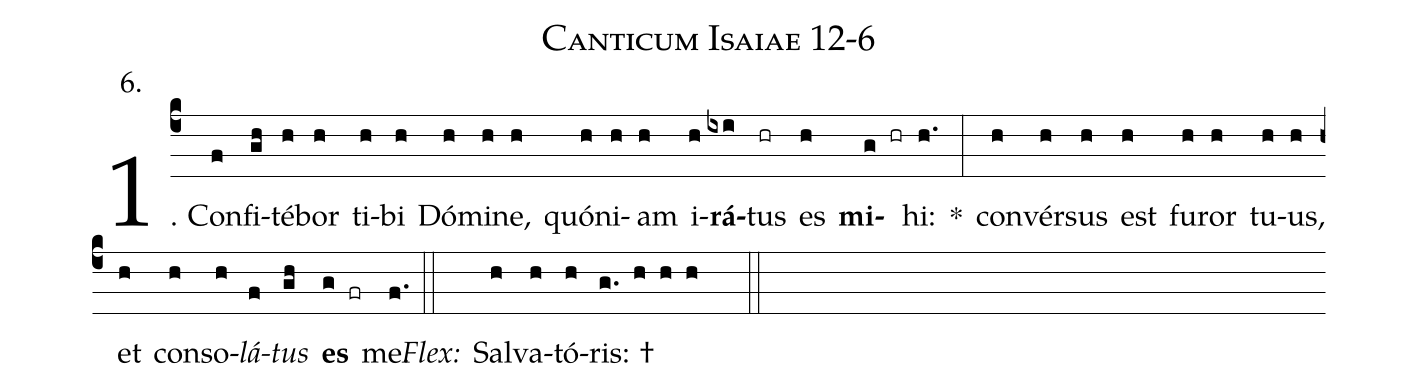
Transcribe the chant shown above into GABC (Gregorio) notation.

name: Canticum Isaiae 12-6;
annotation: 6.;
%%
(c4)1. Con(f)fi(gh)té(h)bor(h) ti(h)bi(h) Dó(h)mi(h)ne,(h) quón(h)i(h)am(h) i(h)<b>rá</b>(ixi)tus(hr) es(h) <b>mi</b>(g hr)hi:(h.) *(:) con(h)vér(h)sus(h) est(h) fu(h)ror(h) tu(h)us,(h) et(h) con(h)so(h)<i>lá</i>(f)<i>tus</i>(gh) <b>es</b>(g fr) me.(f.) (::)
<i>Flex:</i>()  Sal(h)va(h)tó(h)ris: †(g. h h h  ::)
